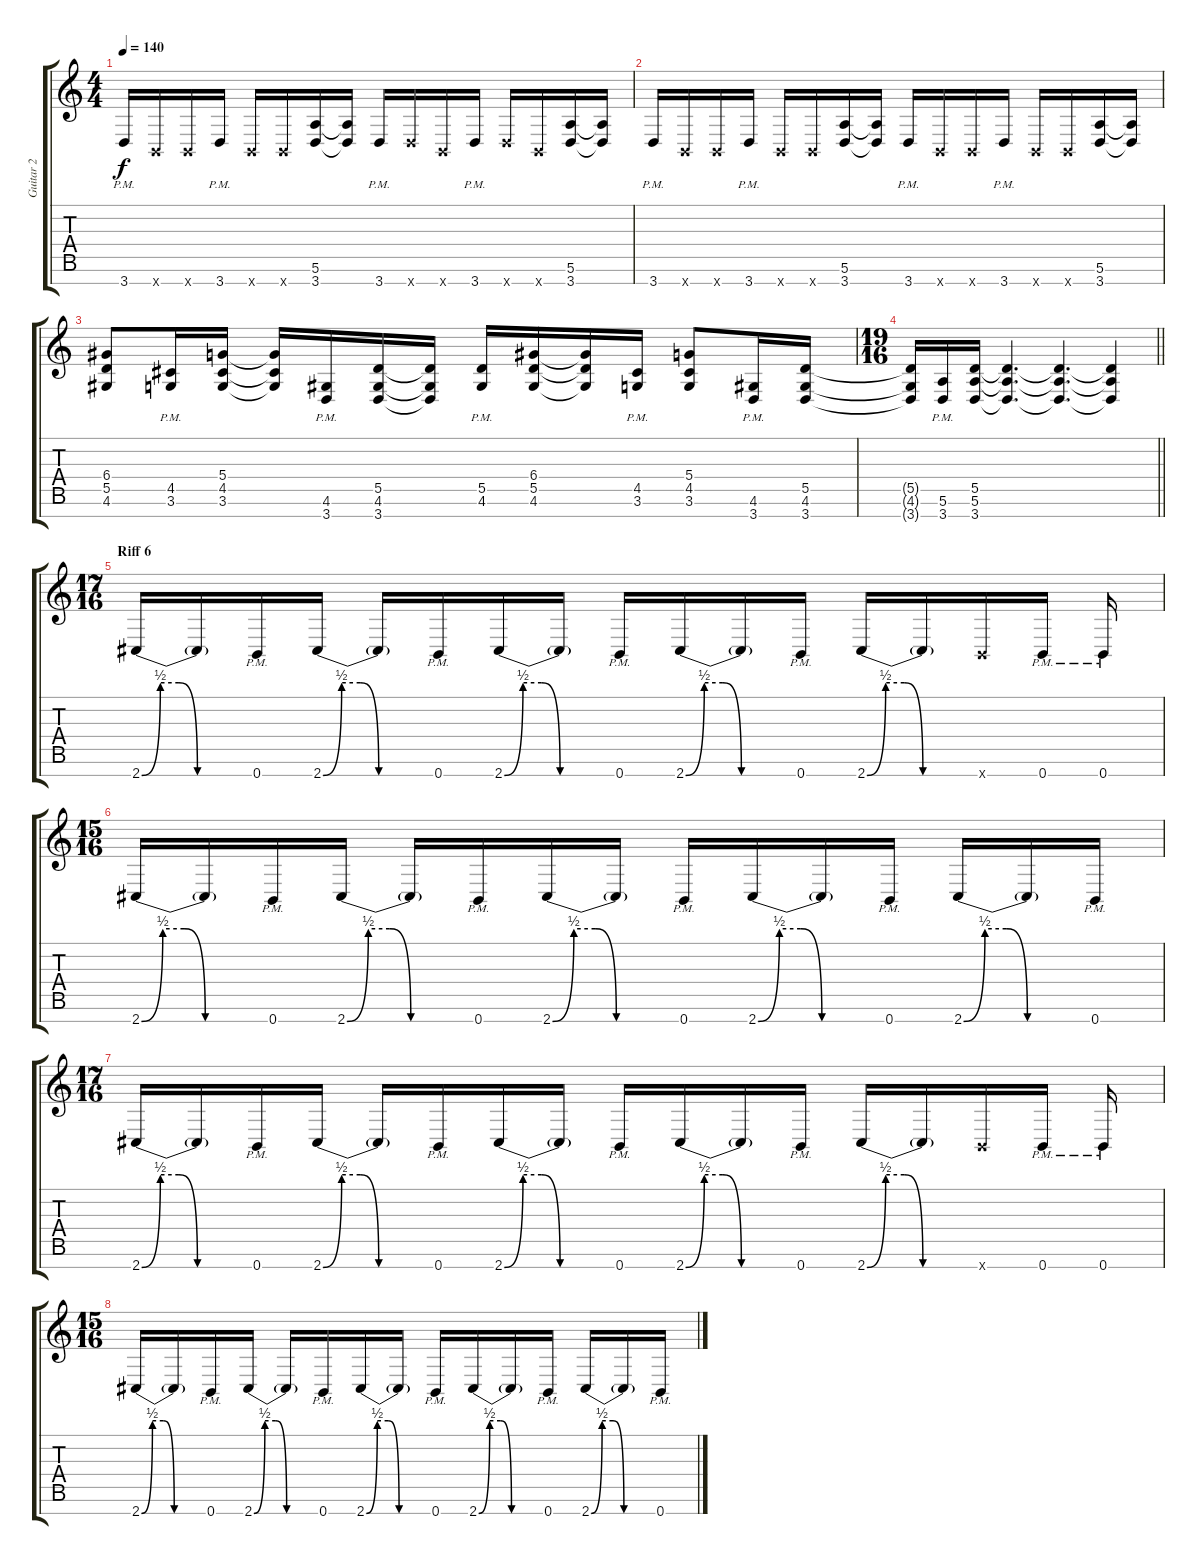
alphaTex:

\track ("Guitar 2" "Guitar 2") {instrument distortionguitar}
\staff {score tabs}
\tuning (E4 B3 G3 D3 A2 E2 B1) {hide}
\ts (4 4)
\tempo 140
\clef g2
\ks c
3.7{pm}.16{dy f} 0.7{x}.16 0.7{x}.16 3.7{pm}.16 0.7{x}.16 0.7{x}.16 (5.6 3.7).16 (5.6{t} 3.7{t}).16 3.7{pm}.16 3.7{x}.16 0.7{x}.16 3.7{pm}.16 3.7{x}.16 0.7{x}.16 (5.6 3.7).16 (5.6{t} 3.7{t}).16 |
3.7{pm}.16 0.7{x}.16 0.7{x}.16 3.7{pm}.16 0.7{x}.16 0.7{x}.16 (5.6 3.7).16 (5.6{t} 3.7{t}).16 3.7{pm}.16 0.7{x}.16 0.7{x}.16 3.7{pm}.16 0.7{x}.16 0.7{x}.16 (5.6 3.7).16 (5.6{t} 3.7{t}).16 |
(6.4 5.5 4.6).8 (4.5{pm} 3.6{pm}).16 (5.4 4.5 3.6).16 (5.4{t} 4.5{t} 3.6{t}).16 (4.6{pm} 3.7{pm}).16 (5.5 4.6 3.7).16 (5.5{t} 4.6{t} 3.7{t}).16 (5.5{pm} 4.6{pm}).16 (6.4 5.5 4.6).16 (6.4{t} 5.5{t} 4.6{t}).16 (4.5{pm} 3.6{pm}).16 (5.4 4.5 3.6).8 (4.6{pm} 3.7{pm}).16 (5.5 4.6 3.7).16 |
\ts (19 16)
\barLineRight lightlight
(5.5{t} 4.6{t} 3.7{t}).16 (5.6{pm} 3.7{pm}).16 (5.5 5.6 3.7).16 (5.5{t} 5.6{t} 3.7{t}).4{d} (5.5{t} 5.6{t} 3.7{t}).4{d} (5.5{t} 5.6{t} 3.7{t}).4 |
\ts (17 16)
\section ("" "Riff 6")
2.7{be (custom 0 0 10 2 20 2 30 0 60 0)}.16 2.7{t}.16 0.7{pm}.16 2.7{be (custom 0 0 10 2 20 2 30 0 60 0)}.16 2.7{t}.16 0.7{pm}.16 2.7{be (custom 0 0 10 2 20 2 30 0 60 0)}.16 2.7{t}.16 0.7{pm}.16 2.7{be (custom 0 0 10 2 20 2 30 0 60 0)}.16 2.7{t}.16 0.7{pm}.16 2.7{be (custom 0 0 10 2 20 2 30 0 60 0)}.16 2.7{t}.16 0.7{x}.16 0.7{pm}.16 0.7{pm}.16 |
\ts (15 16)
2.7{be (custom 0 0 10 2 20 2 30 0 60 0)}.16 2.7{t}.16 0.7{pm}.16 2.7{be (custom 0 0 10 2 20 2 30 0 60 0)}.16 2.7{t}.16 0.7{pm}.16 2.7{be (custom 0 0 10 2 20 2 30 0 60 0)}.16 2.7{t}.16 0.7{pm}.16 2.7{be (custom 0 0 10 2 20 2 30 0 60 0)}.16 2.7{t}.16 0.7{pm}.16 2.7{be (custom 0 0 10 2 20 2 30 0 60 0)}.16 2.7{t}.16 0.7{pm}.16 |
\ts (17 16)
2.7{be (custom 0 0 10 2 20 2 30 0 60 0)}.16 2.7{t}.16 0.7{pm}.16 2.7{be (custom 0 0 10 2 20 2 30 0 60 0)}.16 2.7{t}.16 0.7{pm}.16 2.7{be (custom 0 0 10 2 20 2 30 0 60 0)}.16 2.7{t}.16 0.7{pm}.16 2.7{be (custom 0 0 10 2 20 2 30 0 60 0)}.16 2.7{t}.16 0.7{pm}.16 2.7{be (custom 0 0 10 2 20 2 30 0 60 0)}.16 2.7{t}.16 0.7{x}.16 0.7{pm}.16 0.7{pm}.16 |
\ts (15 16)
2.7{be (custom 0 0 10 2 20 2 30 0 60 0)}.16 2.7{t}.16 0.7{pm}.16 2.7{be (custom 0 0 10 2 20 2 30 0 60 0)}.16 2.7{t}.16 0.7{pm}.16 2.7{be (custom 0 0 10 2 20 2 30 0 60 0)}.16 2.7{t}.16 0.7{pm}.16 2.7{be (custom 0 0 10 2 20 2 30 0 60 0)}.16 2.7{t}.16 0.7{pm}.16 2.7{be (custom 0 0 10 2 20 2 30 0 60 0)}.16 2.7{t}.16 0.7{pm}.16
